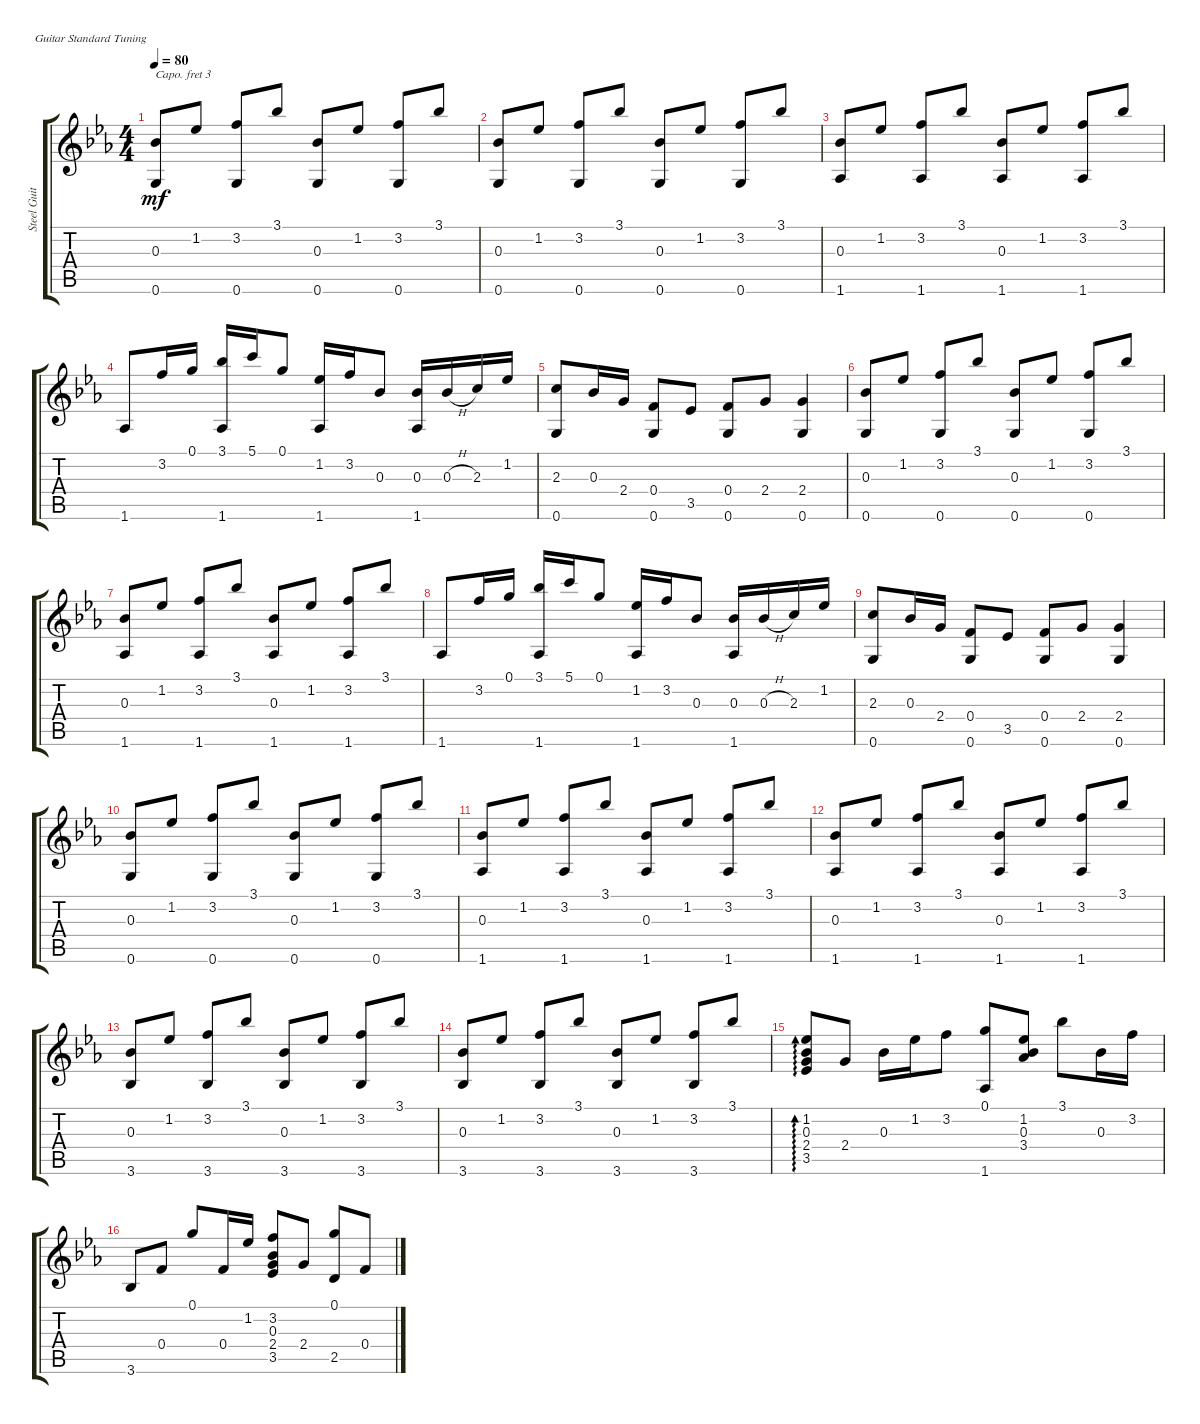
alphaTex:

\defaultSystemsLayout 4
\bracketExtendMode groupsimilarinstruments
\otherSystemsTrackNameOrientation horizontal
\track ("Steel Guitar" "Steel Guit") {instrument acousticguitarsteel}
\staff {score tabs}
\capo 3
\tuning (E4 B3 G3 D3 A2 E2)
\ts (4 4)
\tempo 80
\clef g2
\ks eb
(0.3{acc forcenatural} 0.6{acc forcenatural}).8{dy mf beam Up} 1.2{acc forcenatural}.8{beam Up} (3.2{acc forcenatural} 0.6{acc forcenatural}).8{beam Up} 3.1{acc forcenatural}.8{beam Up} (0.3{acc forcenatural} 0.6{acc forcenatural}).8{beam Up} 1.2{acc forcenatural}.8{beam Up} (3.2{acc forcenatural} 0.6{acc forcenatural}).8{beam Up} 3.1{acc forcenatural}.8{beam Up} |
(0.3{acc forcenatural} 0.6{acc forcenatural}).8{beam Up} 1.2{acc forcenatural}.8{beam Up} (3.2{acc forcenatural} 0.6{acc forcenatural}).8{beam Up} 3.1{acc forcenatural}.8{beam Up} (0.3{acc forcenatural} 0.6{acc forcenatural}).8{beam Up} 1.2{acc forcenatural}.8{beam Up} (3.2{acc forcenatural} 0.6{acc forcenatural}).8{beam Up} 3.1{acc forcenatural}.8{beam Up} |
(0.3{acc forcenatural} 1.6{acc forcenatural}).8{beam Up} 1.2{acc forcenatural}.8{beam Up} (3.2{acc forcenatural} 1.6{acc forcenatural}).8{beam Up} 3.1{acc forcenatural}.8{beam Up} (0.3{acc forcenatural} 1.6{acc forcenatural}).8{beam Up} 1.2{acc forcenatural}.8{beam Up} (3.2{acc forcenatural} 1.6{acc forcenatural}).8{beam Up} 3.1{acc forcenatural}.8{beam Up} |
1.6{acc forcenatural}.8{beam Up} 3.2{acc forcenatural}.16{beam Up} 0.1{acc forcenatural}.16{beam Up} (3.1{acc forcenatural} 1.6{acc forcenatural}).16{beam Up} 5.1{acc forcenatural}.16{beam Up} 0.1{acc forcenatural}.8{beam Up} (1.2{acc forcenatural} 1.6{acc forcenatural}).16{beam Up} 3.2{acc forcenatural}.16{beam Up} 0.3{acc forcenatural}.8{beam Up} (0.3{acc forcenatural} 1.6{acc forcenatural}).16{beam Up} 0.3{h acc forcenatural}.16{beam Up} 2.3{acc forcenatural}.16{beam Up} 1.2{acc forcenatural}.16{beam Up} |
(2.3{acc forcenatural} 0.6{acc forcenatural}).8{beam Up} 0.3{acc forcenatural}.16{beam Up} 2.4{acc forcenatural}.16{beam Up} (0.4{acc forcenatural} 0.6{acc forcenatural}).8{beam Up} 3.5{acc forcenatural}.8{beam Up} (0.4{acc forcenatural} 0.6{acc forcenatural}).8{beam Up} 2.4{acc forcenatural}.8{beam Up} (2.4{acc forcenatural} 0.6{acc forcenatural}).4{beam Up} |
(0.3{acc forcenatural} 0.6{acc forcenatural}).8{beam Up} 1.2{acc forcenatural}.8{beam Up} (3.2{acc forcenatural} 0.6{acc forcenatural}).8{beam Up} 3.1{acc forcenatural}.8{beam Up} (0.3{acc forcenatural} 0.6{acc forcenatural}).8{beam Up} 1.2{acc forcenatural}.8{beam Up} (3.2{acc forcenatural} 0.6{acc forcenatural}).8{beam Up} 3.1{acc forcenatural}.8{beam Up} |
(0.3{acc forcenatural} 1.6{acc forcenatural}).8{beam Up} 1.2{acc forcenatural}.8{beam Up} (3.2{acc forcenatural} 1.6{acc forcenatural}).8{beam Up} 3.1{acc forcenatural}.8{beam Up} (0.3{acc forcenatural} 1.6{acc forcenatural}).8{beam Up} 1.2{acc forcenatural}.8{beam Up} (3.2{acc forcenatural} 1.6{acc forcenatural}).8{beam Up} 3.1{acc forcenatural}.8{beam Up} |
1.6{acc forcenatural}.8{beam Up} 3.2{acc forcenatural}.16{beam Up} 0.1{acc forcenatural}.16{beam Up} (3.1{acc forcenatural} 1.6{acc forcenatural}).16{beam Up} 5.1{acc forcenatural}.16{beam Up} 0.1{acc forcenatural}.8{beam Up} (1.2{acc forcenatural} 1.6{acc forcenatural}).16{beam Up} 3.2{acc forcenatural}.16{beam Up} 0.3{acc forcenatural}.8{beam Up} (0.3{acc forcenatural} 1.6{acc forcenatural}).16{beam Up} 0.3{h acc forcenatural}.16{beam Up} 2.3{acc forcenatural}.16{beam Up} 1.2{acc forcenatural}.16{beam Up} |
(2.3{acc forcenatural} 0.6{acc forcenatural}).8{beam Up} 0.3{acc forcenatural}.16{beam Up} 2.4{acc forcenatural}.16{beam Up} (0.4{acc forcenatural} 0.6{acc forcenatural}).8{beam Up} 3.5{acc forcenatural}.8{beam Up} (0.4{acc forcenatural} 0.6{acc forcenatural}).8{beam Up} 2.4{acc forcenatural}.8{beam Up} (2.4{acc forcenatural} 0.6{acc forcenatural}).4{beam Up} |
(0.3{acc forcenatural} 0.6{acc forcenatural}).8{beam Up} 1.2{acc forcenatural}.8{beam Up} (3.2{acc forcenatural} 0.6{acc forcenatural}).8{beam Up} 3.1{acc forcenatural}.8{beam Up} (0.3{acc forcenatural} 0.6{acc forcenatural}).8{beam Up} 1.2{acc forcenatural}.8{beam Up} (3.2{acc forcenatural} 0.6{acc forcenatural}).8{beam Up} 3.1{acc forcenatural}.8{beam Up} |
(0.3{acc forcenatural} 1.6{acc forcenatural}).8{beam Up} 1.2{acc forcenatural}.8{beam Up} (3.2{acc forcenatural} 1.6{acc forcenatural}).8{beam Up} 3.1{acc forcenatural}.8{beam Up} (0.3{acc forcenatural} 1.6{acc forcenatural}).8{beam Up} 1.2{acc forcenatural}.8{beam Up} (3.2{acc forcenatural} 1.6{acc forcenatural}).8{beam Up} 3.1{acc forcenatural}.8{beam Up} |
(0.3{acc forcenatural} 1.6{acc forcenatural}).8{beam Up} 1.2{acc forcenatural}.8{beam Up} (3.2{acc forcenatural} 1.6{acc forcenatural}).8{beam Up} 3.1{acc forcenatural}.8{beam Up} (0.3{acc forcenatural} 1.6{acc forcenatural}).8{beam Up} 1.2{acc forcenatural}.8{beam Up} (3.2{acc forcenatural} 1.6{acc forcenatural}).8{beam Up} 3.1{acc forcenatural}.8{beam Up} |
(0.3{acc forcenatural} 3.6{acc forcenatural}).8{beam Up} 1.2{acc forcenatural}.8{beam Up} (3.2{acc forcenatural} 3.6{acc forcenatural}).8{beam Up} 3.1{acc forcenatural}.8{beam Up} (0.3{acc forcenatural} 3.6{acc forcenatural}).8{beam Up} 1.2{acc forcenatural}.8{beam Up} (3.2{acc forcenatural} 3.6{acc forcenatural}).8{beam Up} 3.1{acc forcenatural}.8{beam Up} |
(0.3{acc forcenatural} 3.6{acc forcenatural}).8{beam Up} 1.2{acc forcenatural}.8{beam Up} (3.2{acc forcenatural} 3.6{acc forcenatural}).8{beam Up} 3.1{acc forcenatural}.8{beam Up} (0.3{acc forcenatural} 3.6{acc forcenatural}).8{beam Up} 1.2{acc forcenatural}.8{beam Up} (3.2{acc forcenatural} 3.6{acc forcenatural}).8{beam Up} 3.1{acc forcenatural}.8{beam Up} |
(3.5{acc forcenatural} 0.3{acc forcenatural} 1.2{acc forcenatural} 2.4{acc forcenatural}).8{ad 0 beam Up} 2.4{acc forcenatural}.8{beam Up} 0.3{acc forcenatural}.16{beam Down} 1.2{acc forcenatural}.16{beam Down} 3.2{acc forcenatural}.8{beam Down} (0.1{acc forcenatural} 1.6{acc forcenatural}).8{beam Up} (3.4{acc forcenatural} 0.3{acc forcenatural} 1.2{acc forcenatural}).8{beam Up} 3.1{acc forcenatural}.8{beam Down} 0.3{acc forcenatural}.16{beam Down} 3.2{acc forcenatural}.16{beam Down} |
3.6{acc forcenatural}.8{beam Up} 0.4{acc forcenatural}.8{beam Up} 0.1{acc forcenatural}.8{beam Up} 0.4{acc forcenatural}.16{beam Up} 1.2{acc forcenatural}.16{beam Up} (3.5{acc forcenatural} 2.4{acc forcenatural} 0.3{acc forcenatural} 3.2{acc forcenatural}).8{beam Up} 2.4{acc forcenatural}.8{beam Up} (0.1{acc forcenatural} 2.5{acc forcenatural}).8{beam Up} 0.4{acc forcenatural}.8{beam Up}
